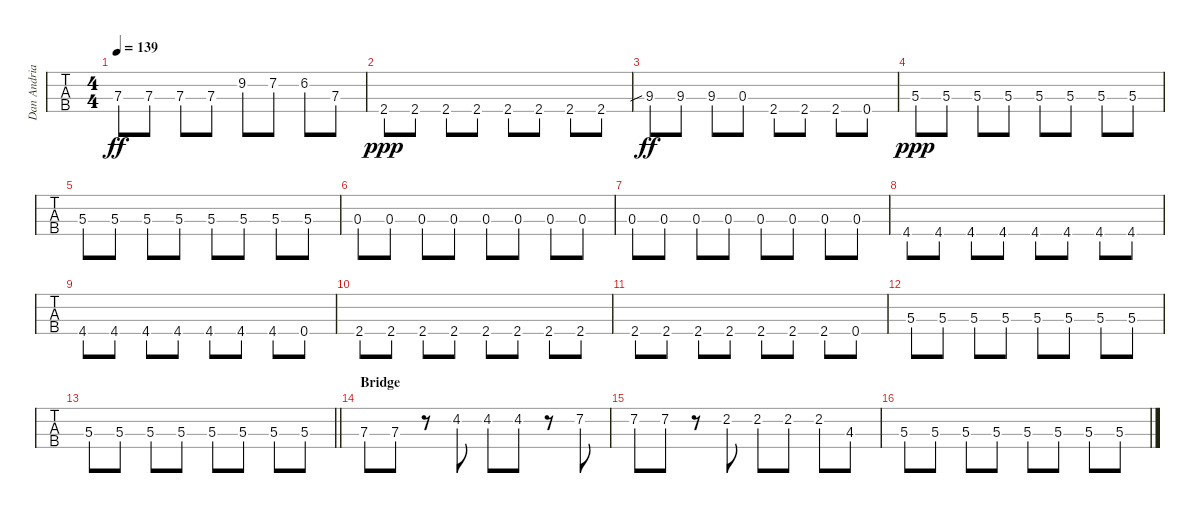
\track ("Dan Andriano - Bass" "Dan Andria") {instrument electricbassfinger}
\staff {tabs}
\tuning (G2 D2 A1 E1) {hide}
\ts (4 4)
\tempo 139
\clef f4
\ks a
7.3.8{dy ff} 7.3.8 7.3.8 7.3.8 9.2.8 7.2.8 6.2.8 7.3.8 |
2.4.8{dy ppp} 2.4.8 2.4.8 2.4.8 2.4.8 2.4.8 2.4.8 2.4.8 |
9.3{sib}.8{dy ff} 9.3.8 9.3.8 0.3.8 2.4.8 2.4.8 2.4.8 0.4.8 |
5.3.8{dy ppp} 5.3.8 5.3.8 5.3.8 5.3.8 5.3.8 5.3.8 5.3.8 |
5.3.8 5.3.8 5.3.8 5.3.8 5.3.8 5.3.8 5.3.8 5.3.8 |
0.3.8 0.3.8 0.3.8 0.3.8 0.3.8 0.3.8 0.3.8 0.3.8 |
0.3.8 0.3.8 0.3.8 0.3.8 0.3.8 0.3.8 0.3.8 0.3.8 |
4.4.8 4.4.8 4.4.8 4.4.8 4.4.8 4.4.8 4.4.8 4.4.8 |
4.4.8 4.4.8 4.4.8 4.4.8 4.4.8 4.4.8 4.4.8 0.4.8 |
2.4.8 2.4.8 2.4.8 2.4.8 2.4.8 2.4.8 2.4.8 2.4.8 |
2.4.8 2.4.8 2.4.8 2.4.8 2.4.8 2.4.8 2.4.8 0.4.8 |
5.3.8 5.3.8 5.3.8 5.3.8 5.3.8 5.3.8 5.3.8 5.3.8 |
\barLineRight lightlight
5.3.8 5.3.8 5.3.8 5.3.8 5.3.8 5.3.8 5.3.8 5.3.8 |
\section ("" "Bridge")
7.3.8 7.3.8 r.8 4.2.8 4.2.8 4.2.8 r.8 7.2.8 |
7.2.8 7.2.8 r.8 2.2.8 2.2.8 2.2.8 2.2.8 4.3.8 |
5.3.8 5.3.8 5.3.8 5.3.8 5.3.8 5.3.8 5.3.8 5.3.8
